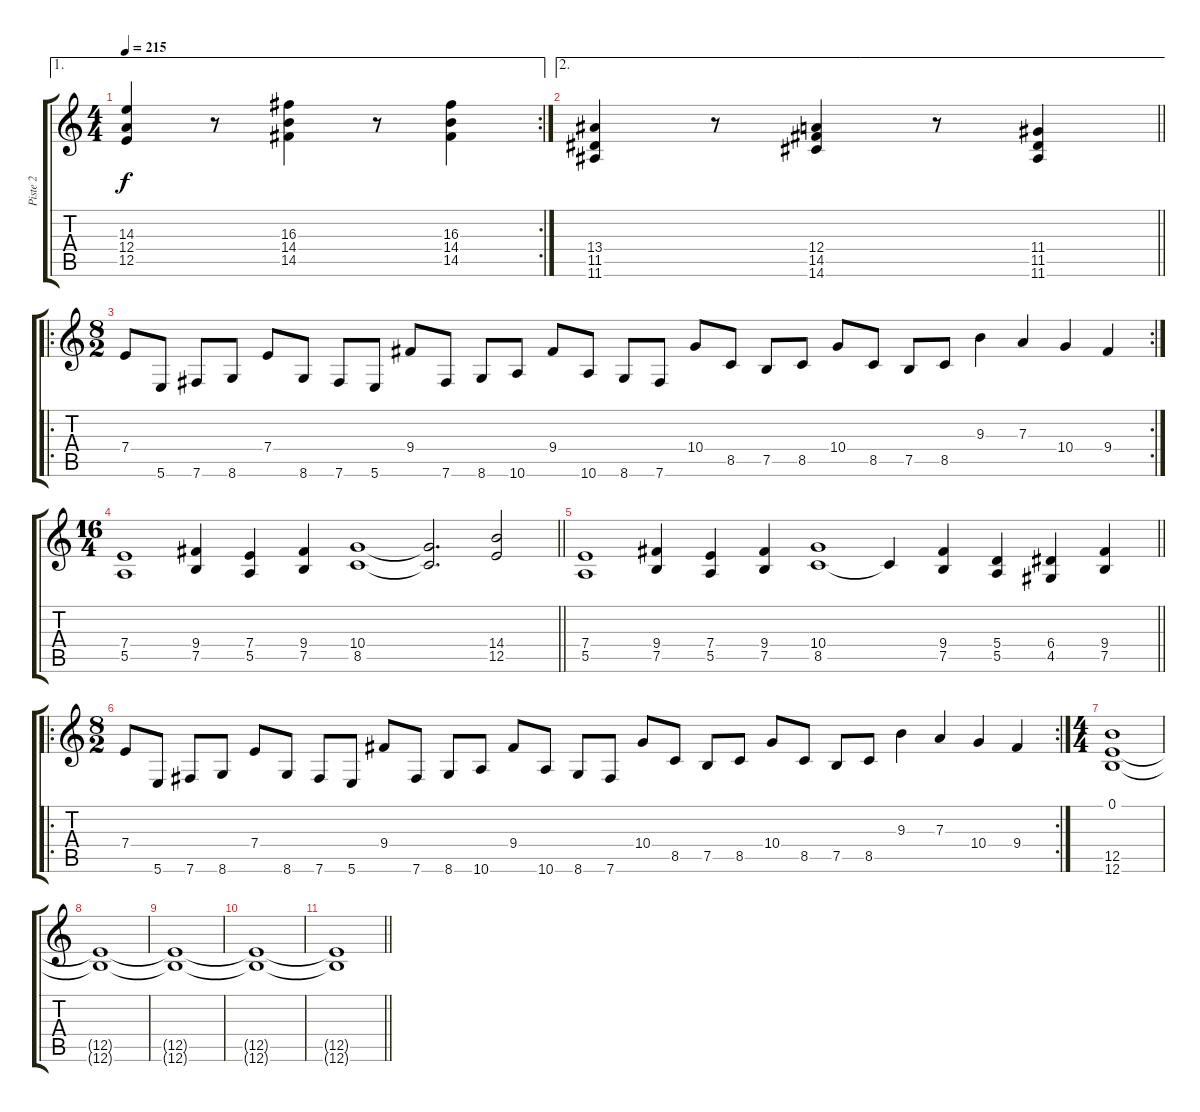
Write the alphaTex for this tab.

\track ("Piste 2" "Piste 2") {instrument distortionguitar}
\staff {score tabs}
\tuning (B3 Gb3 D3 A2 E2 B1) {hide}
\ae 1
\rc 2
\ts (4 4)
\tempo 215
\clef g2
\ks c
(14.3 12.4 12.5).4{dy f} r.8 (16.3 14.4 14.5).4 r.8 (16.3 14.4 14.5).4 |
\ae 2
\barLineRight lightlight
(13.4 11.5 11.6).4 r.8 (12.4 14.5 14.6).4 r.8 (11.4 11.5 11.6).4 |
\ro
\rc 2
\ts (8 2)
7.4.8 5.6.8 7.6.8 8.6.8 7.4.8 8.6.8 7.6.8 5.6.8 9.4.8 7.6.8 8.6.8 10.6.8 9.4.8 10.6.8 8.6.8 7.6.8 10.4.8 8.5.8 7.5.8 8.5.8 10.4.8 8.5.8 7.5.8 8.5.8 9.3.4 7.3.4 10.4.4 9.4.4 |
\ts (16 4)
\barLineRight lightlight
(7.4 5.5).1 (9.4 7.5).4 (7.4 5.5).4 (9.4 7.5).4 (10.4 8.5).1 (10.4{t} 8.5{t}).2{d} (14.4 12.5).2 |
\barLineRight lightlight
(7.4 5.5).1 (9.4 7.5).4 (7.4 5.5).4 (9.4 7.5).4 (10.4 8.5).1 8.5{t}.4 (9.4 7.5).4 (5.4 5.5).4 (6.4 4.5).4 (9.4 7.5).4 |
\ro
\rc 2
\ts (8 2)
7.4.8 5.6.8 7.6.8 8.6.8 7.4.8 8.6.8 7.6.8 5.6.8 9.4.8 7.6.8 8.6.8 10.6.8 9.4.8 10.6.8 8.6.8 7.6.8 10.4.8 8.5.8 7.5.8 8.5.8 10.4.8 8.5.8 7.5.8 8.5.8 9.3.4 7.3.4 10.4.4 9.4.4 |
\ts (4 4)
(0.1 12.5 12.6).1 |
(12.5{t} 12.6{t}).1{volume 11} |
(12.5{t} 12.6{t}).1{volume 9} |
(12.5{t} 12.6{t}).1{volume 7} |
\barLineRight lightlight
(12.5{t} 12.6{t}).1{volume 4}
